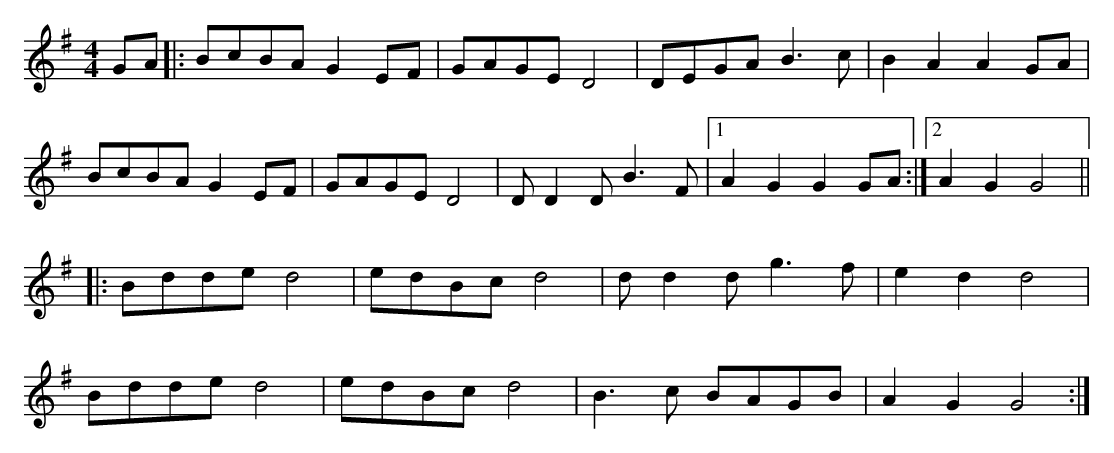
X:1
M:4/4
K:G
GA|:BcBA G2EF|GAGE D4|DEGA B3 c|B2 A2 A2 GA|
BcBA G2EF|GAGE D4 |DD2D B3F|1 A2 G2G2GA:|2 A2G2G4||
|: Bdde d4|edBc d4|dd2d g3f|e2 d2 d4|
Bdde d4|edBc d4|B3 c BAGB|A2 G2 G4:|
